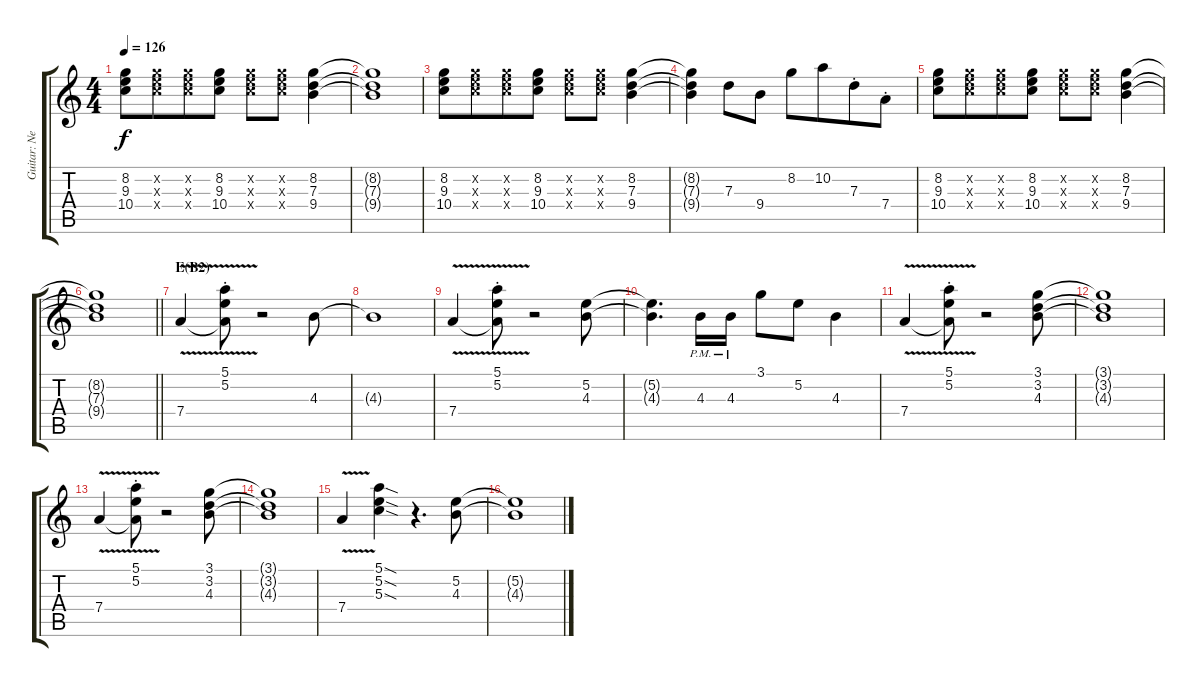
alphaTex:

\track ("Guitar: Neal" "Guitar: Ne") {instrument overdrivenguitar}
\staff {score tabs}
\tuning (E4 B3 G3 D3 A2 E2) {hide}
\ts (4 4)
\tempo 126
\clef g2
\ks c
(8.2 9.3 10.4).8{dy f} (8.2{x} 9.3{x} 10.4{x}).8{beam merge} (8.2{x} 9.3{x} 10.4{x}).8 (8.2 9.3 10.4).8 (8.2{x} 9.3{x} 10.4{x}).8 (8.2{x} 9.3{x} 10.4{x}).8 (8.2 7.3 9.4).4 |
(8.2{t} 7.3{t} 9.4{t}).1 |
(8.2 9.3 10.4).8 (8.2{x} 9.3{x} 10.4{x}).8{beam merge} (8.2{x} 9.3{x} 10.4{x}).8 (8.2 9.3 10.4).8 (8.2{x} 9.3{x} 10.4{x}).8 (8.2{x} 9.3{x} 10.4{x}).8 (8.2 7.3 9.4).4 |
(8.2{t} 7.3{t} 9.4{t}).4 7.3.8 9.4.8 8.2.8 10.2.8{beam merge} 7.3{st}.8 7.4{st}.8 |
(8.2 9.3 10.4).8 (8.2{x} 9.3{x} 10.4{x}).8{beam merge} (8.2{x} 9.3{x} 10.4{x}).8 (8.2 9.3 10.4).8 (8.2{x} 9.3{x} 10.4{x}).8 (8.2{x} 9.3{x} 10.4{x}).8 (8.2 7.3 9.4).4 |
\barLineRight lightlight
(8.2{t} 7.3{t} 9.4{t}).1 |
\section ("" "E(B2)")
7.4{v}.4 (5.1{st} 5.2{st} 7.4{t}).8 r.2 4.3.8 |
4.3{t}.1 |
7.4{v}.4 (5.1{st} 5.2{st} 7.4{t}).8 r.2 (5.2 4.3).8 |
(5.2{t} 4.3{t}).4{d} 4.3{pm}.16 4.3{pm}.16 3.1.8 5.2.8{beam merge} 4.3.4 |
7.4{v}.4 (5.1{st} 5.2{st} 7.4{t}).8 r.2 (3.1 3.2 4.3).8 |
(3.1{t} 3.2{t} 4.3{t}).1 |
7.4{v}.4 (5.1{st} 5.2{st} 7.4{t}).8 r.2 (3.1 3.2 4.3).8 |
(3.1{t} 3.2{t} 4.3{t}).1 |
7.4{v}.4 (5.1{sod} 5.2{sod} 5.3{sod}).4 r.4{d} (5.2 4.3).8 |
(5.2{t} 4.3{t}).1
